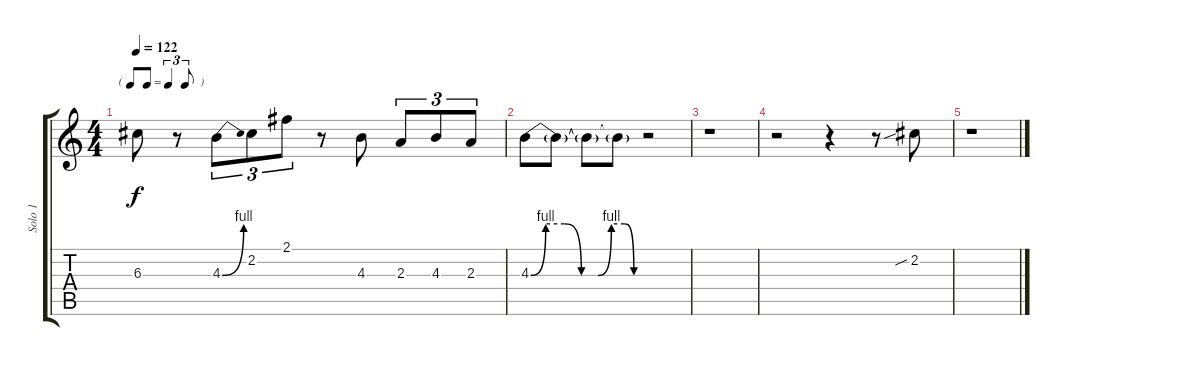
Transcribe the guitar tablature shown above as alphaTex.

\track ("Solo 1" "Solo 1") {instrument electricguitarclean}
\staff {score tabs}
\tuning (E4 B3 G3 D3 A2 E2) {hide}
\ts (4 4)
\tf triplet8th
\tempo 122
\clef g2
\ks c
6.3{t}.8{dy f} r.8 4.3{be (bend 0 0 60 4)}.8{tu (3 2)} 2.2.8{tu (3 2)} 2.1.8{tu (3 2)} r.8 4.3.8 2.3.8{tu (3 2)} 4.3.8{tu (3 2)} 2.3.8{tu (3 2)} |
4.3{be (custom 0 0 8 4 18 4 27 0 36 0 43 4 50 4 55 0 60 0)}.8 4.3{t}.8 4.3{t}.8 4.3{t}.8 r.2 |
r.1 |
r.2 r.4 r.8 2.2{sib}.8 |
r.1
